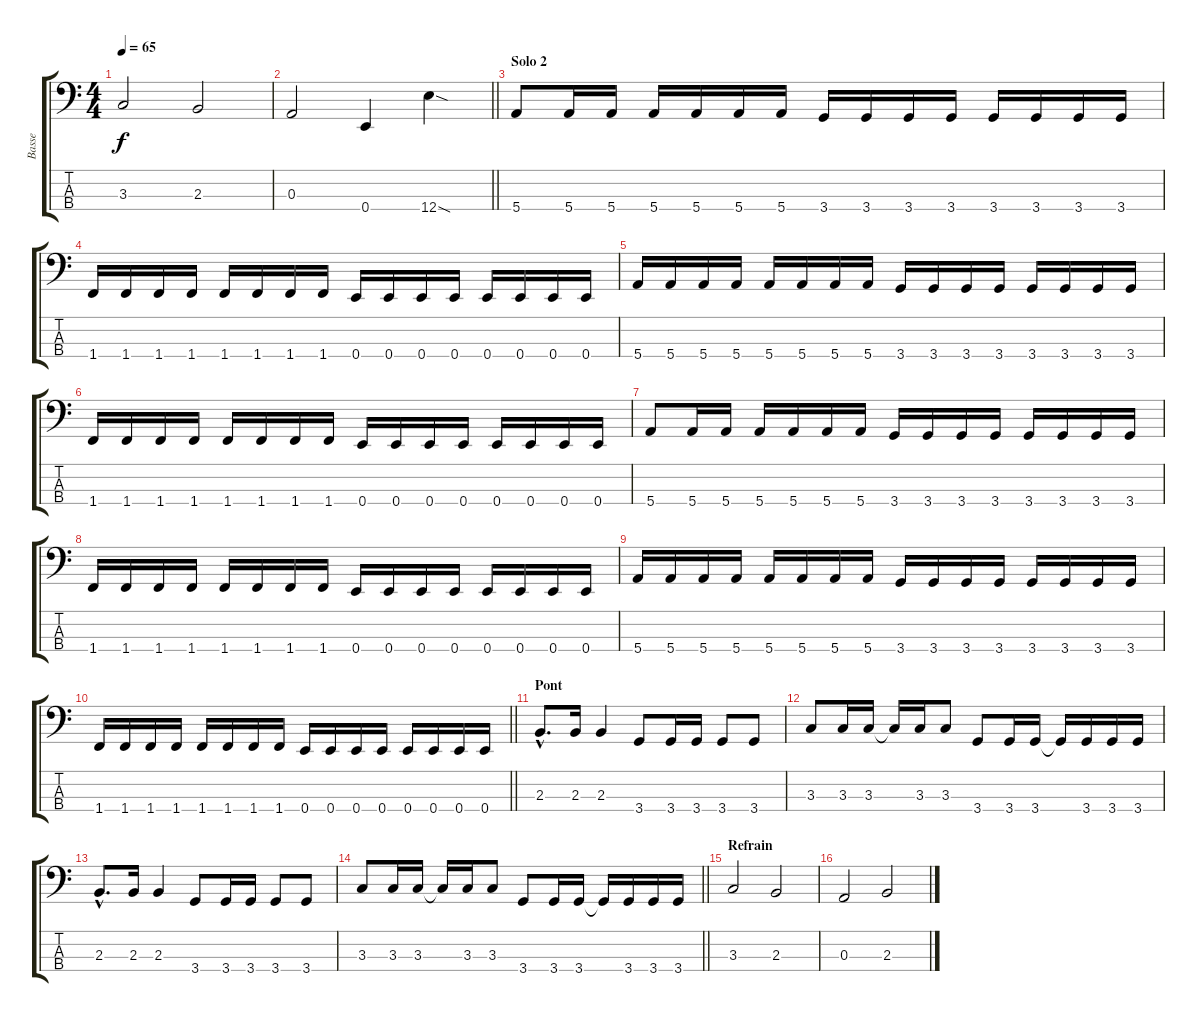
\track ("Basse" "Basse") {instrument electricbassfinger}
\staff {score tabs}
\tuning (G2 D2 A1 E1) {hide}
\ts (4 4)
\tempo 65
\clef f4
\ks c
3.3.2{dy f} 2.3.2 |
\barLineRight lightlight
0.3.2 0.4.4 12.4{sod}.4 |
\section ("" "Solo 2")
5.4.8 5.4.16 5.4.16 5.4.16 5.4.16 5.4.16 5.4.16 3.4.16 3.4.16 3.4.16 3.4.16 3.4.16 3.4.16 3.4.16 3.4.16 |
1.4.16 1.4.16 1.4.16 1.4.16 1.4.16 1.4.16 1.4.16 1.4.16 0.4.16 0.4.16 0.4.16 0.4.16 0.4.16 0.4.16 0.4.16 0.4.16 |
5.4.16 5.4.16 5.4.16 5.4.16 5.4.16 5.4.16 5.4.16 5.4.16 3.4.16 3.4.16 3.4.16 3.4.16 3.4.16 3.4.16 3.4.16 3.4.16 |
1.4.16 1.4.16 1.4.16 1.4.16 1.4.16 1.4.16 1.4.16 1.4.16 0.4.16 0.4.16 0.4.16 0.4.16 0.4.16 0.4.16 0.4.16 0.4.16 |
5.4.8 5.4.16 5.4.16 5.4.16 5.4.16 5.4.16 5.4.16 3.4.16 3.4.16 3.4.16 3.4.16 3.4.16 3.4.16 3.4.16 3.4.16 |
1.4.16 1.4.16 1.4.16 1.4.16 1.4.16 1.4.16 1.4.16 1.4.16 0.4.16 0.4.16 0.4.16 0.4.16 0.4.16 0.4.16 0.4.16 0.4.16 |
5.4.16 5.4.16 5.4.16 5.4.16 5.4.16 5.4.16 5.4.16 5.4.16 3.4.16 3.4.16 3.4.16 3.4.16 3.4.16 3.4.16 3.4.16 3.4.16 |
\barLineRight lightlight
1.4.16 1.4.16 1.4.16 1.4.16 1.4.16 1.4.16 1.4.16 1.4.16 0.4.16 0.4.16 0.4.16 0.4.16 0.4.16 0.4.16 0.4.16 0.4.16 |
\section ("" "Pont")
2.3{hac}.8{d} 2.3.16 2.3.4 3.4.8 3.4.16 3.4.16 3.4.8 3.4.8 |
3.3.8 3.3.16 3.3.16 3.3{t}.16 3.3.16 3.3.8 3.4.8 3.4.16 3.4.16 3.4{t}.16 3.4.16 3.4.16 3.4.16 |
2.3{hac}.8{d} 2.3.16 2.3.4 3.4.8 3.4.16 3.4.16 3.4.8 3.4.8 |
\barLineRight lightlight
3.3.8 3.3.16 3.3.16 3.3{t}.16 3.3.16 3.3.8 3.4.8 3.4.16 3.4.16 3.4{t}.16 3.4.16 3.4.16 3.4.16 |
\section ("" "Refrain")
3.3.2 2.3.2 |
0.3.2 2.3.2
